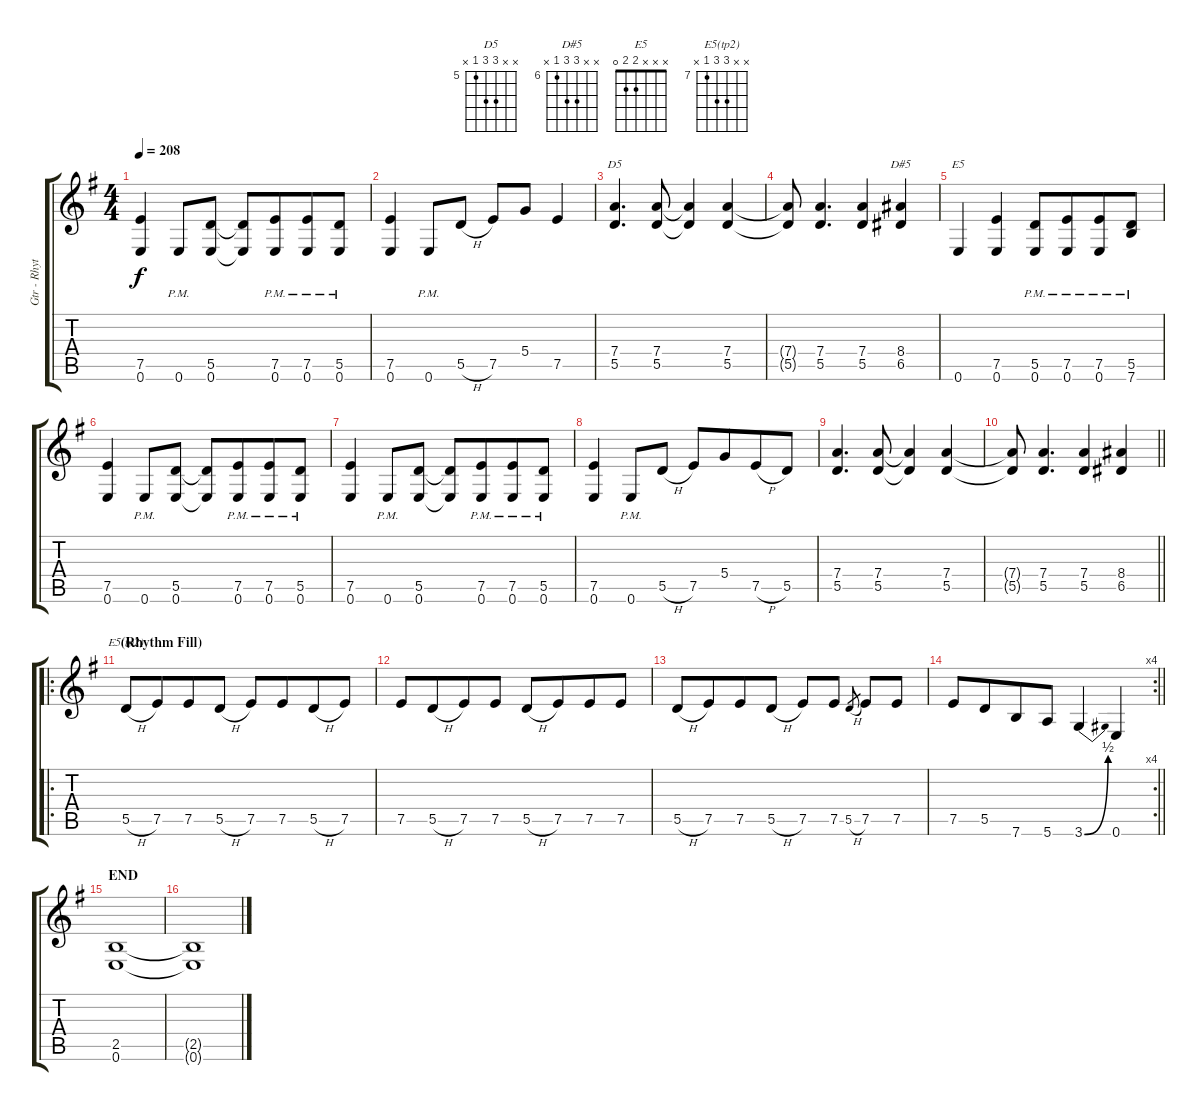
\track ("Gtr - Rhythm 1" "Gtr - Rhyt") {instrument overdrivenguitar}
\staff {score tabs}
\tuning (E4 B3 G3 D3 A2 E2) {hide}
\chord ("D5" x x 7 7 5 x) {firstfret 5}
\chord ("D#5" x x 8 8 6 x) {firstfret 6}
\chord ("E5" x x x 2 2 0)
\chord ("E5(tp2)" x x 9 9 7 x) {firstfret 7}
\ts (4 4)
\tempo 208
\clef g2
\ks eminor
(7.5 0.6).4{dy f} 0.6{pm}.8 (5.5 0.6).8 (5.5{t} 0.6{t}).8 (7.5{pm} 0.6{pm}).8{beam merge} (7.5{pm} 0.6{pm}).8 (5.5{pm} 0.6{pm}).8 |
(7.5 0.6).4 0.6{pm}.8 5.5{h}.8 7.5.8 5.4.8{beam merge} 7.5.4 |
(7.4 5.5).4{d ch "D5"} (7.4 5.5).8 (7.4{t} 5.5{t}).4 (7.4 5.5).4 |
(7.4{t} 5.5{t}).8 (7.4 5.5).4{d} (7.4 5.5).4 (8.4 6.5).4{ch "D#5"} |
0.6.4{ch "E5"} (7.5 0.6).4 (5.5{pm} 0.6{pm}).8 (7.5{pm} 0.6{pm}).8{beam merge} (7.5{pm} 0.6{pm}).8 (5.5{pm} 7.6{pm}).8 |
(7.5 0.6).4 0.6{pm}.8 (5.5 0.6).8 (5.5{t} 0.6{t}).8 (7.5{pm} 0.6{pm}).8{beam merge} (7.5{pm} 0.6{pm}).8 (5.5{pm} 0.6{pm}).8 |
(7.5 0.6).4 0.6{pm}.8 (5.5 0.6).8 (5.5{t} 0.6{t}).8 (7.5{pm} 0.6{pm}).8{beam merge} (7.5{pm} 0.6{pm}).8 (5.5{pm} 0.6{pm}).8 |
(7.5 0.6).4 0.6{pm}.8 5.5{h}.8 7.5.8 5.4.8{beam merge} 7.5{h}.8 5.5.8 |
(7.4 5.5).4{d} (7.4 5.5).8 (7.4{t} 5.5{t}).4 (7.4 5.5).4 |
\barLineRight lightlight
(7.4{t} 5.5{t}).8 (7.4 5.5).4{d} (7.4 5.5).4 (8.4 6.5).4 |
\ro
\section ("" "(Rhythm Fill)")
5.5{h}.8{ch "E5(tp2)"} 7.5.8{beam merge} 7.5.8 5.5{h}.8 7.5.8 7.5.8{beam merge} 5.5{h}.8 7.5.8 |
7.5.8 5.5{h}.8{beam merge} 7.5.8 7.5.8 5.5{h}.8 7.5.8{beam merge} 7.5.8 7.5.8 |
5.5{h}.8 7.5.8{beam merge} 7.5.8 5.5{h}.8 7.5.8 7.5.8 5.5{h}.8{gr beam merge} 7.5.8 7.5.8 |
\rc 4
\barLineRight lightlight
7.5.8 5.5.8{beam merge} 7.6.8 5.6.8 3.6{be (bend 0 0 60 2)}.4 0.6.4 |
\section ("" "END")
(2.5 0.6).1 |
(2.5{t} 0.6{t}).1
